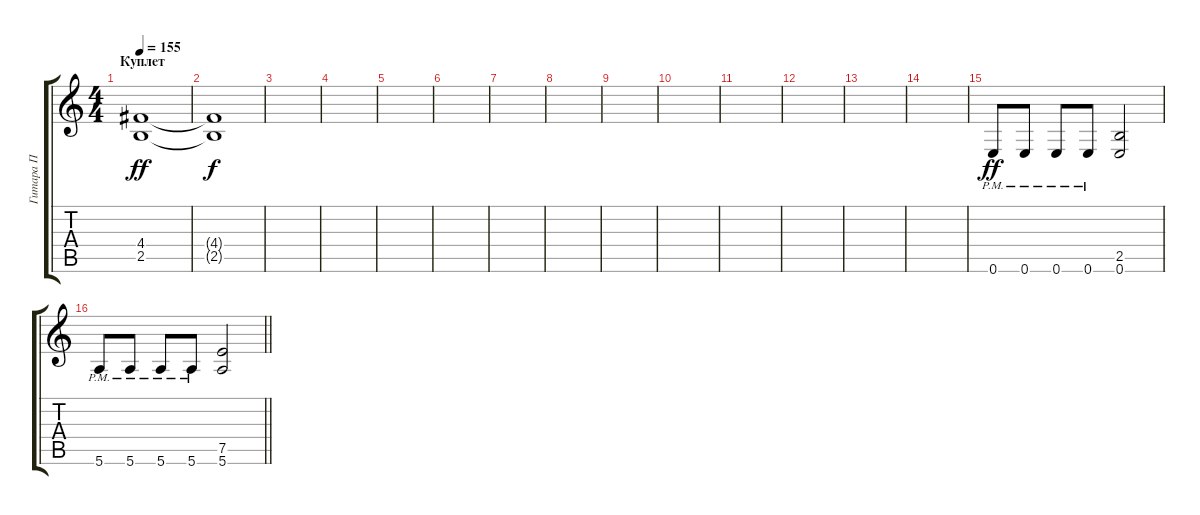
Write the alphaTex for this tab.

\track ("Гитара П" "Гитара П") {instrument overdrivenguitar}
\staff {score tabs}
\tuning (E4 B3 G3 D3 A2 E2) {hide}
\ts (4 4)
\section ("" "Куплет")
\tempo 155
\clef g2
\ks c
(4.4 2.5).1{dy ff volume 0} |
(4.4{t} 2.5{t}).1{dy f} |
|
|
|
|
|
|
|
|
|
|
|
|
0.6{pm}.8{dy ff volume 12} 0.6{pm}.8 0.6{pm}.8 0.6{pm}.8 (2.5 0.6).2 |
\barLineRight lightlight
5.6{pm}.8 5.6{pm}.8 5.6{pm}.8 5.6{pm}.8 (7.5 5.6).2
